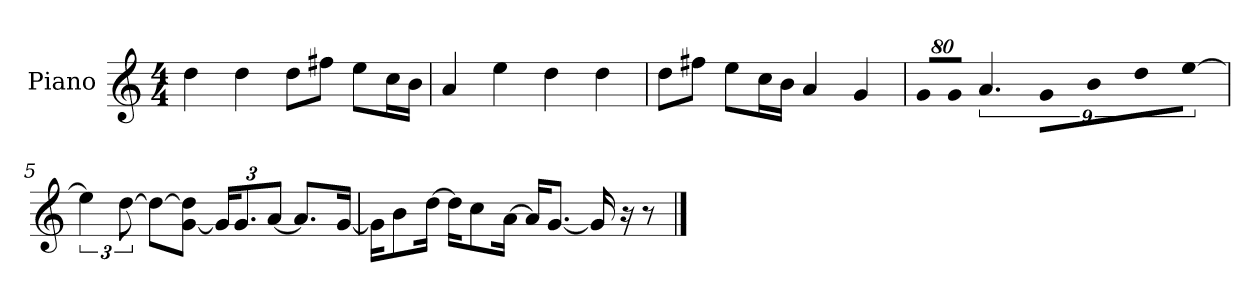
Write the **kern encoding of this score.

**kern
*part1
*staff1
*I"Piano
*I'P-no
*clefG2
*k[]
*M4/4
*MM90
=1
4dd\
4dd\
8dd\L
8ff#X\J
8ee\L
16cc\L
16b\JJ
=2
4a/
4ee\
4dd\
4dd\
=3
8dd\L
8ff#X\J
8ee\L
16cc\L
16b\JJ
4a/
4g/
=4
!LO:N:vis=8
640%71g/L
!LO:N:vis=8
640%71g/J
9%2.a/
!LO:N:vis=8
640%71g\L
!LO:N:vis=8
640%71b\
!LO:N:vis=8
640%71dd\
!LO:N:vis=8
[640%71ee\J
=5
6ee\]
[12dd\
8dd\L_
[8g\ 8dd\]J
*Xbrackettup
24g/KL]
12.g/
[12a/J
8.a/L]
[16g/Jk
!!LO:LB:g=z
=6
16g\KL]
8b\
[16dd\Jk
16dd\KL]
8cc\
[16a\Jk
16a/KL]
[8.g/J
16g/]
16r
8r
==
*-
